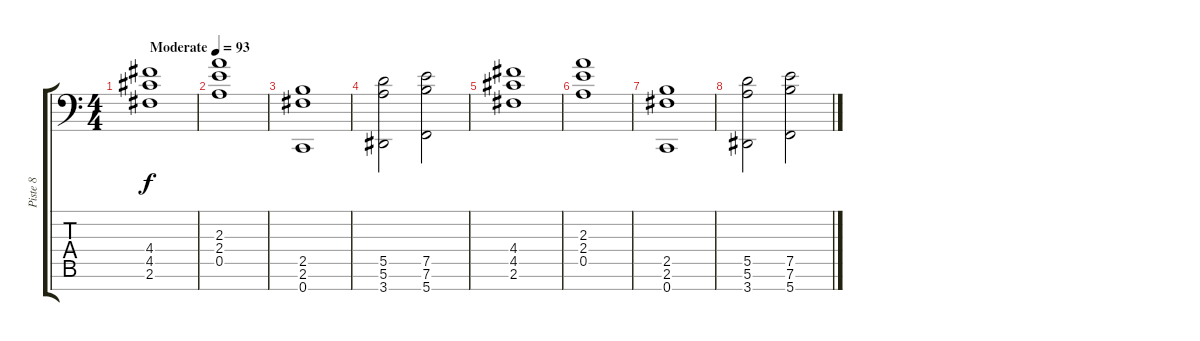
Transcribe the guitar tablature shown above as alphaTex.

\track ("Piste 8" "Piste 8") {instrument distortionguitar}
\staff {score tabs}
\tuning (E4 B3 G3 D3 A2 E2 C-1) {hide}
\ts (4 4)
\tempo (93 "Moderate")
\clef f4
\ks c
(4.4 4.5 2.6).1{dy f instrument distortionguitar} |
(2.3 2.4 0.5).1 |
(2.5 2.6 0.7).1 |
(5.5 5.6 3.7).2 (7.5 7.6 5.7).2 |
(4.4 4.5 2.6).1 |
(2.3 2.4 0.5).1 |
(2.5 2.6 0.7).1 |
(5.5 5.6 3.7).2 (7.5 7.6 5.7).2
